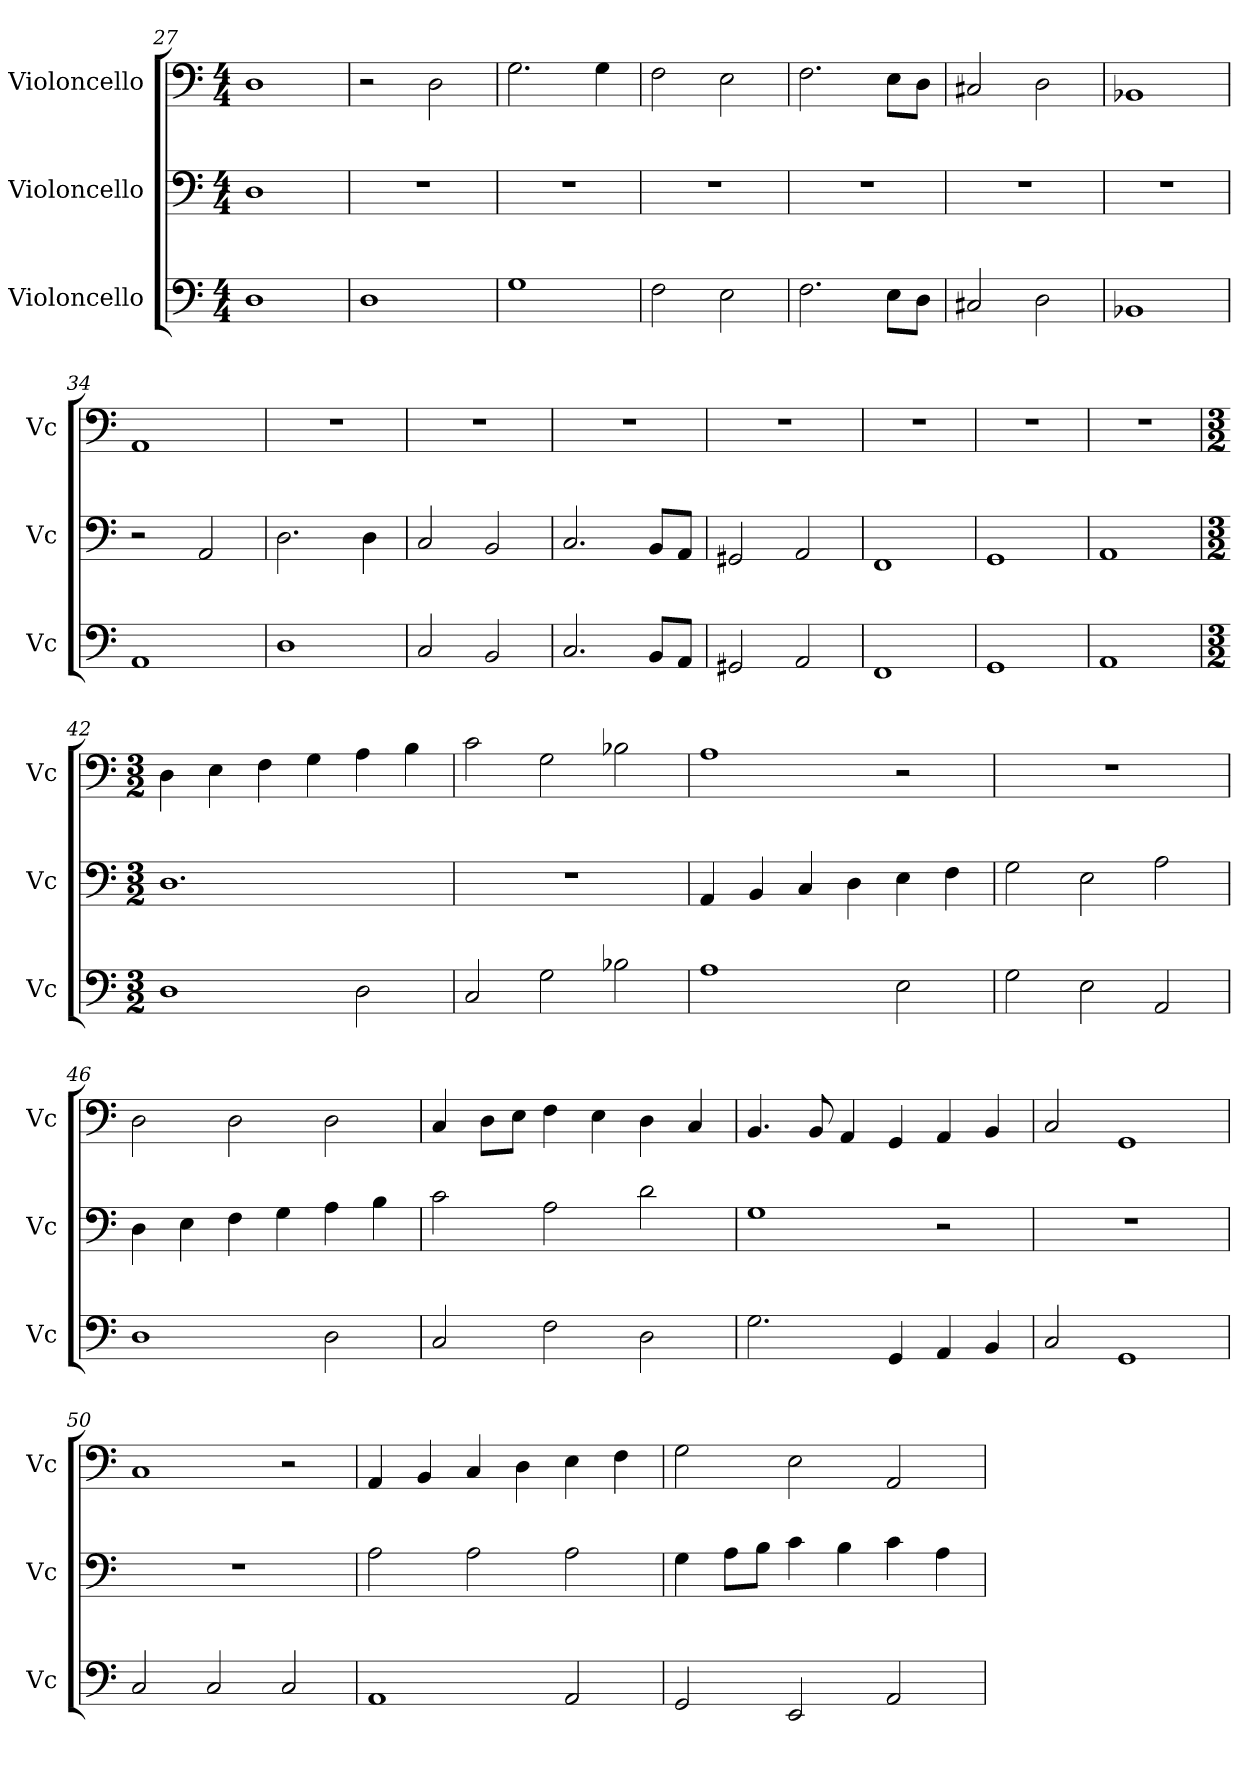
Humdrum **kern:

**kern	**kern	**kern
*part3	*part2	*part1
*staff3	*staff2	*staff1
*I"Violoncello	*I"Violoncello	*I"Violoncello
*I'Vc	*I'Vc	*I'Vc
*clefF4	*clefF4	*clefF4
*k[]	*k[]	*k[]
*M4/4	*M4/4	*M4/4
=27	=27	=27
1D	1D	1D
=28	=28	=28
1D	1r	2r
.	.	2D\
=29	=29	=29
1G	1r	2.G\
.	.	4G\
=30	=30	=30
2F\	1r	2F\
2E\	.	2E\
=31	=31	=31
2.F\	1r	2.F\
8E\L	.	8E\L
8D\J	.	8D\J
=32	=32	=32
2C#X/	1r	2C#X/
2D\	.	2D\
=33	=33	=33
1BB-X	1r	1BB-X
=34	=34	=34
1AA	2r	1AA
.	2AA/	.
=35	=35	=35
1D	2.D\	1r
.	4D\	.
=36	=36	=36
2C/	2C/	1r
2BB/	2BB/	.
=37	=37	=37
2.C/	2.C/	1r
8BB/L	8BB/L	.
8AA/J	8AA/J	.
=38	=38	=38
2GG#X/	2GG#X/	1r
2AA/	2AA/	.
=39	=39	=39
1FF	1FF	1r
=40	=40	=40
1GG	1GG	1r
=41	=41	=41
1AA	1AA	1r
=42	=42	=42
*M3/2	*M3/2	*M3/2
1D	1.D	4D\
.	.	4E\
.	.	4F\
.	.	4G\
2D\	.	4A\
.	.	4B\
=43	=43	=43
2C/	1.r	2c\
2G\	.	2G\
2B-X\	.	2B-X\
=44	=44	=44
1A	4AA/	1A
.	4BB/	.
.	4C/	.
.	4D\	.
2E\	4E\	2r
.	4F\	.
=45	=45	=45
2G\	2G\	1.r
2E\	2E\	.
2AA/	2A\	.
=46	=46	=46
1D	4D\	2D\
.	4E\	.
.	4F\	2D\
.	4G\	.
2D\	4A\	2D\
.	4B\	.
=47	=47	=47
2C/	2c\	4C/
.	.	8D\L
.	.	8E\J
2F\	2A\	4F\
.	.	4E\
2D\	2d\	4D\
.	.	4C/
=48	=48	=48
2.G\	1G	4.BB/
.	.	8BB/
.	.	4AA/
4GG/	.	4GG/
4AA/	2r	4AA/
4BB/	.	4BB/
=49	=49	=49
2C/	1.r	2C/
1GG	.	1GG
=50	=50	=50
2C/	1.r	1C
2C/	.	.
2C/	.	2r
=51	=51	=51
1AA	2A\	4AA/
.	.	4BB/
.	2A\	4C/
.	.	4D\
2AA/	2A\	4E\
.	.	4F\
=52	=52	=52
2GG/	4G\	2G\
.	8A\L	.
.	8B\J	.
2EE/	4c\	2E\
.	4B\	.
2AA/	4c\	2AA/
.	4A\	.
=	=	=
*-	*-	*-
